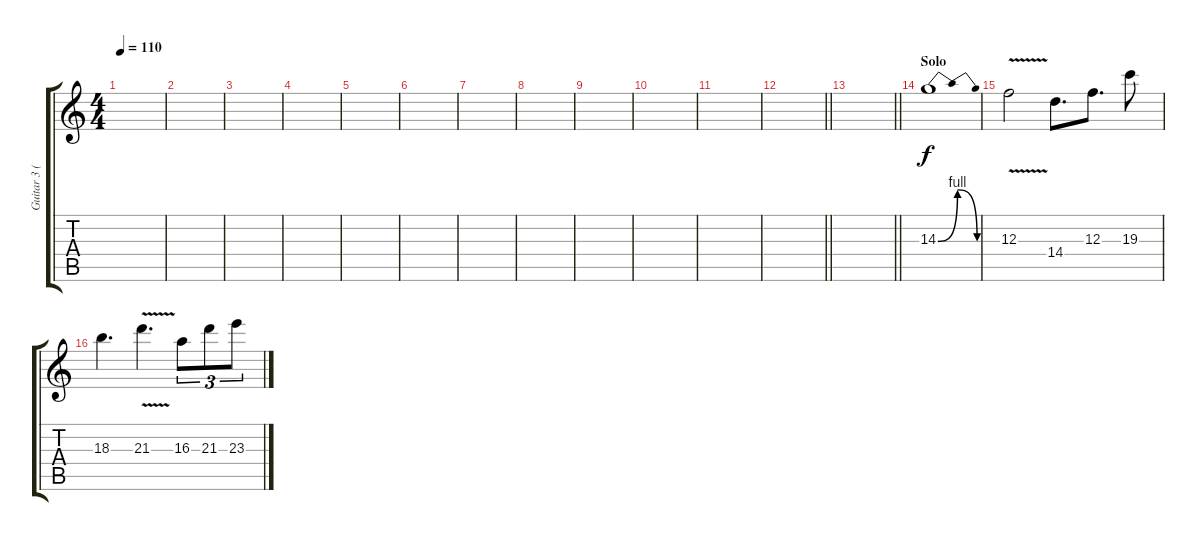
\track ("Guitar 3 (Lead 1)" "Guitar 3 (") {instrument overdrivenguitar}
\staff {score tabs}
\tuning (D4 A3 F3 C3 G2 D2) {hide}
\ts (4 4)
\tempo 110
\clef g2
\ks c
|
|
|
|
|
|
|
|
|
|
|
\barLineRight lightlight
|
\barLineRight lightlight
|
\section ("" "Solo")
14.3{be (bendrelease 0 0 5 4 45 4 60 0)}.1 |
12.3{v}.2 14.4.8{d} 12.3.8{d} 19.3.8 |
18.3.4{d} 21.3{v}.4{d} 16.3.8{tu (3 2)} 21.3.8{tu (3 2)} 23.3.8{tu (3 2)}
